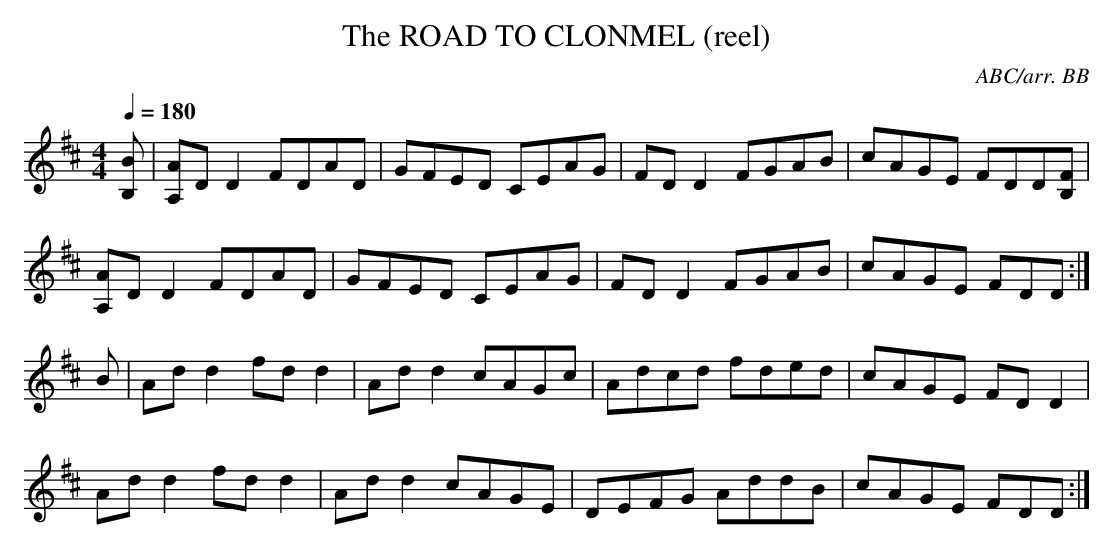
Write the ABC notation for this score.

X:1
T:ROAD TO CLONMEL (reel), The
C:ABC/arr. BB
L:1/8
Q:1/4=180
M:4/4
K:D
[B,B]|[A,A]DD2 FDAD|GFED CEAG|FDD2 FGAB|cAGE FDD[FB,]|
[A,A]DD2 FDAD|GFED CEAG|FDD2 FGAB|cAGE FDD :|
B|Add2 fdd2|Add2 cAGc|Adcd fded|cAGE FD D2|
Add2 fdd2|Add2 cAGE|DEFG AddB|cAGE FDD :|
